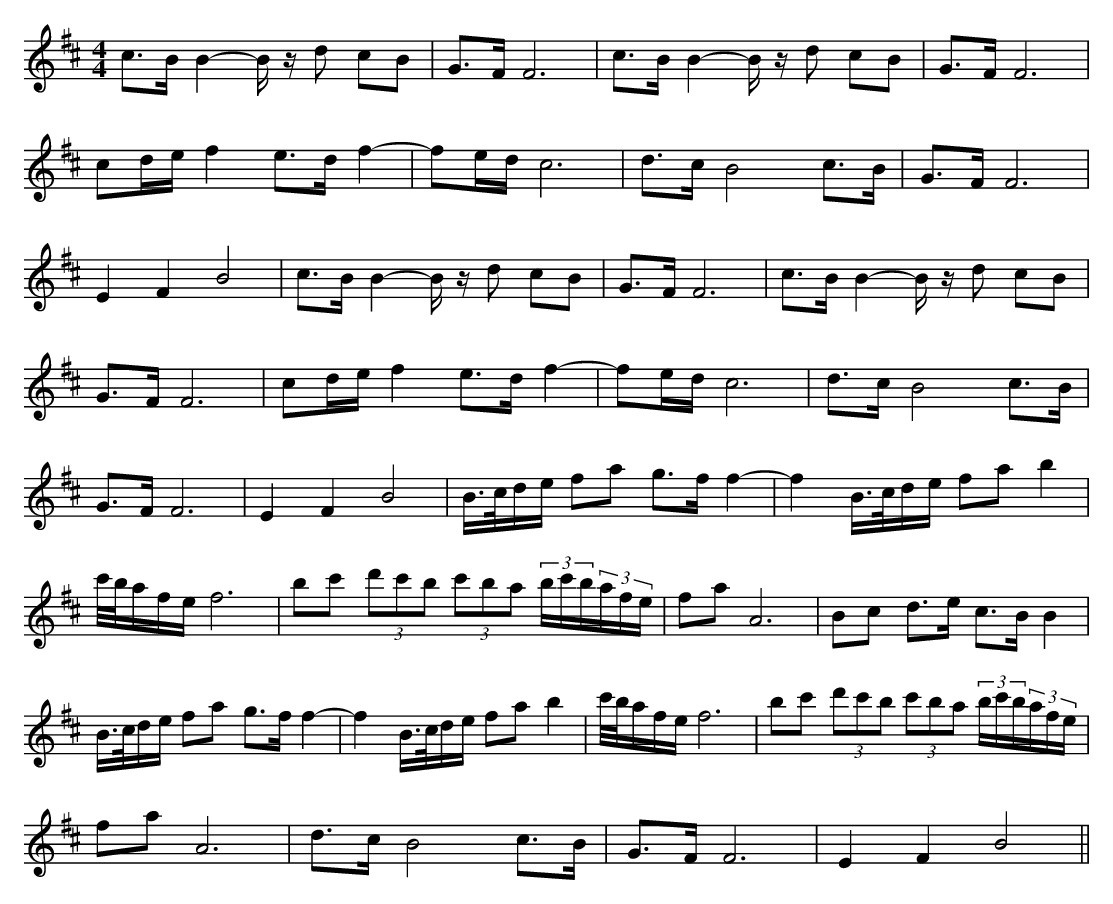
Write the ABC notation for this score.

X:1
M:4/4
K:D
c>B B2- B/ z/ d cB | G>F F6 | c>B B2- B/ z/ d cB | G>F F6 |
cd/e/ f2 e>d f2- | fe/d/ c6 | d>c B4 c>B | G>F F6 |
E2 F2 B4 | c>B B2- B/ z/ d cB | G>F F6 | c>B B2- B/ z/ d cB |
G>F F6 | cd/e/ f2 e>d f2- | fe/d/ c6 | d>c B4 c>B |
G>F F6 | E2 F2 B4 | B/>c/d/e/ fa g>f f2- | f2 B/>c/d/e/ fa b2 |
c'/4b/4a/f/e/ f6 | bc' (3d'c'b (3c'ba (3b/c'/b/(3a/f/e/ | fa A6 | Bc d>e c>B B2 |
B/>c/d/e/ fa g>f f2- | f2 B/>c/d/e/ fa b2 | c'/4b/4a/f/e/ f6 | bc' (3d'c'b (3c'ba (3b/c'/b/(3a/f/e/ |
fa A6 | d>c B4 c>B | G>F F6 | E2 F2 B4 ||
